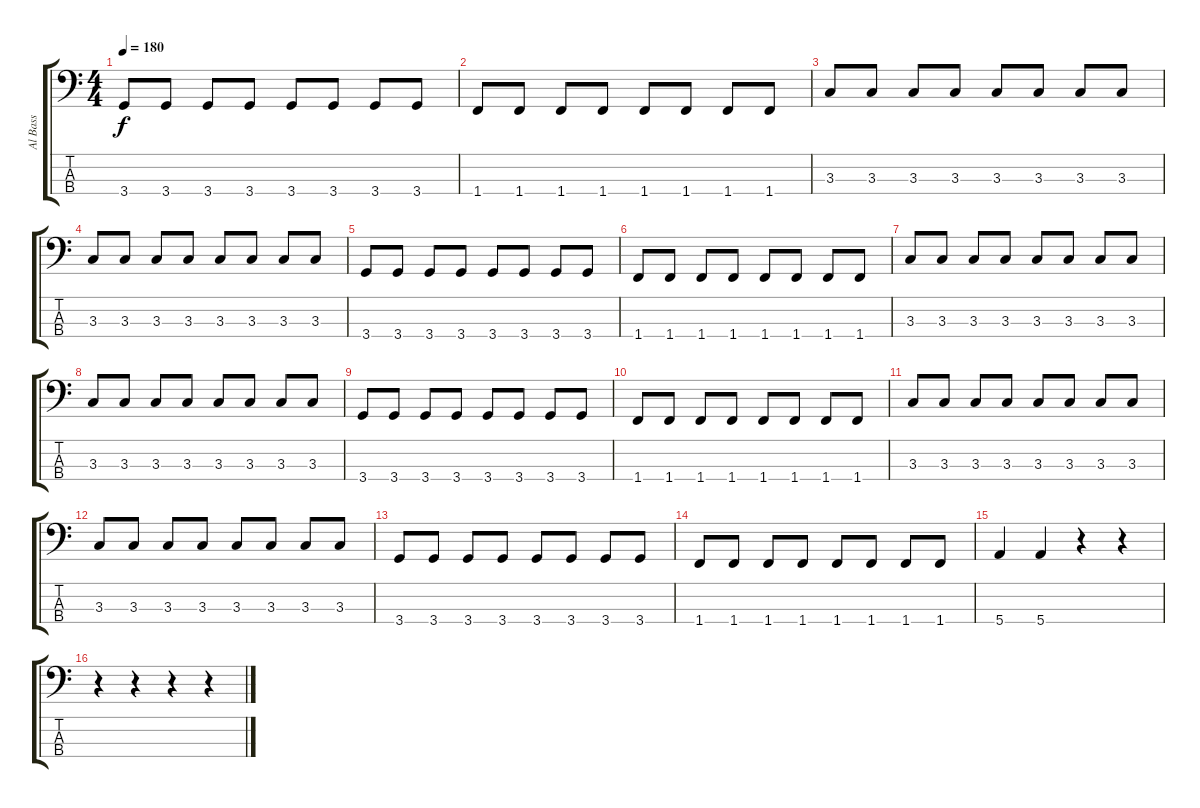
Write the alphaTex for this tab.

\track ("Al Bass" "Al Bass") {instrument electricbasspick}
\staff {score tabs}
\tuning (G2 D2 A1 E1) {hide}
\ts (4 4)
\tempo 180
\clef f4
\ks c
3.4.8{dy f} 3.4.8 3.4.8 3.4.8 3.4.8 3.4.8 3.4.8 3.4.8 |
1.4.8 1.4.8 1.4.8 1.4.8 1.4.8 1.4.8 1.4.8 1.4.8 |
3.3.8 3.3.8 3.3.8 3.3.8 3.3.8 3.3.8 3.3.8 3.3.8 |
3.3.8 3.3.8 3.3.8 3.3.8 3.3.8 3.3.8 3.3.8 3.3.8 |
3.4.8 3.4.8 3.4.8 3.4.8 3.4.8 3.4.8 3.4.8 3.4.8 |
1.4.8 1.4.8 1.4.8 1.4.8 1.4.8 1.4.8 1.4.8 1.4.8 |
3.3.8 3.3.8 3.3.8 3.3.8 3.3.8 3.3.8 3.3.8 3.3.8 |
3.3.8 3.3.8 3.3.8 3.3.8 3.3.8 3.3.8 3.3.8 3.3.8 |
3.4.8 3.4.8 3.4.8 3.4.8 3.4.8 3.4.8 3.4.8 3.4.8 |
1.4.8 1.4.8 1.4.8 1.4.8 1.4.8 1.4.8 1.4.8 1.4.8 |
3.3.8 3.3.8 3.3.8 3.3.8 3.3.8 3.3.8 3.3.8 3.3.8 |
3.3.8 3.3.8 3.3.8 3.3.8 3.3.8 3.3.8 3.3.8 3.3.8 |
3.4.8 3.4.8 3.4.8 3.4.8 3.4.8 3.4.8 3.4.8 3.4.8 |
1.4.8 1.4.8 1.4.8 1.4.8 1.4.8 1.4.8 1.4.8 1.4.8 |
5.4.4 5.4.4 r.4 r.4 |
r.4 r.4 r.4 r.4
